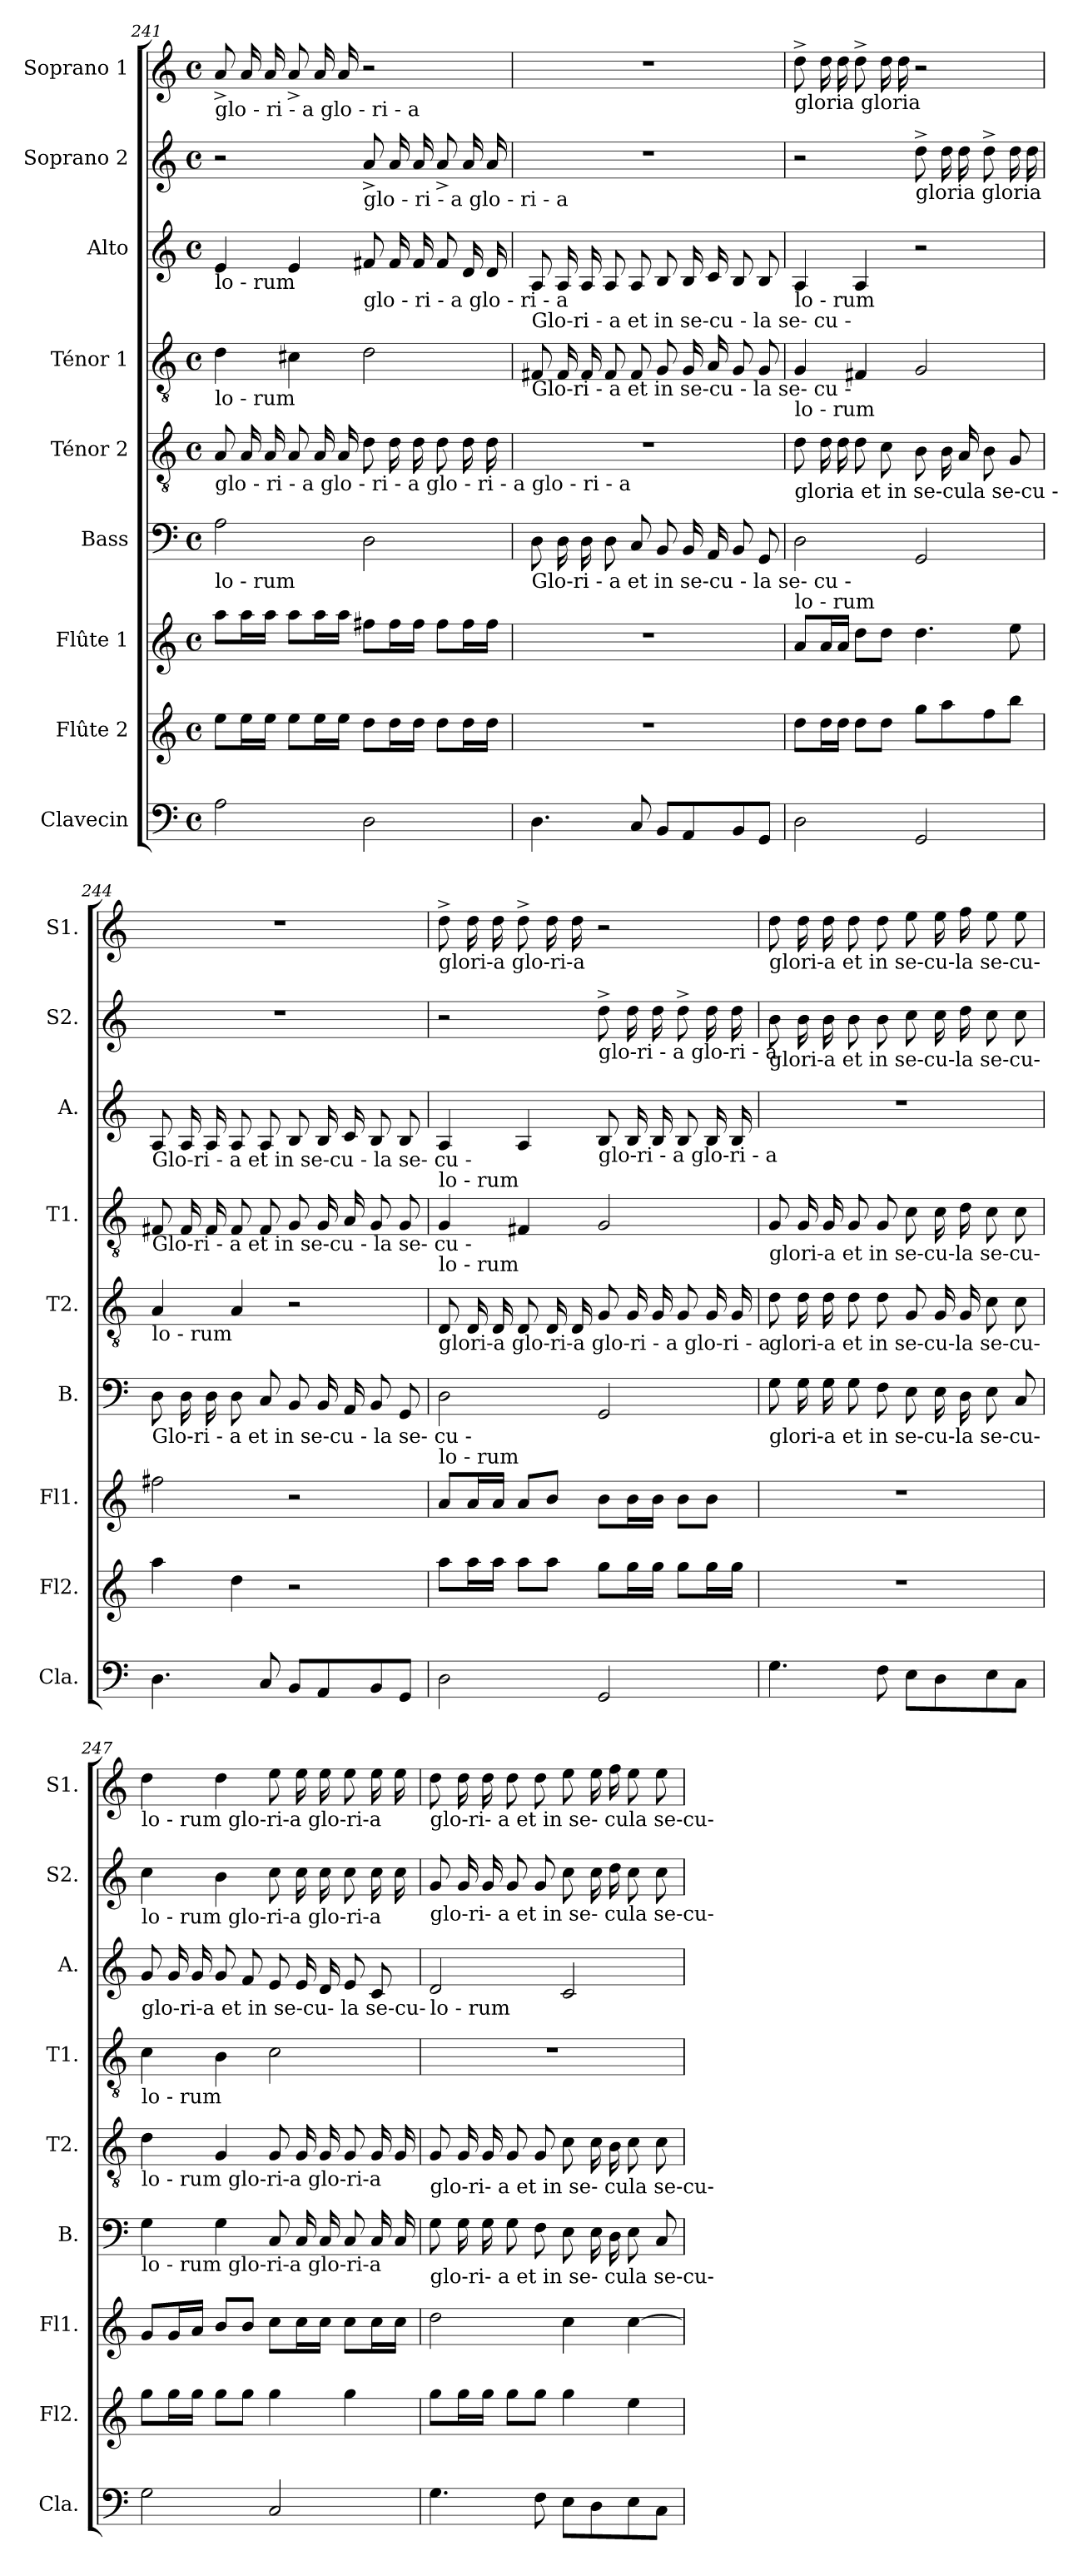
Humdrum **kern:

**kern	**kern	**kern	**kern	**kern	**kern	**kern	**kern	**kern
*part9	*part8	*part7	*part6	*part5	*part4	*part3	*part2	*part1
*staff9	*staff8	*staff7	*staff6	*staff5	*staff4	*staff3	*staff2	*staff1
*I"Clavecin	*I"Flûte 2	*I"Flûte 1	*I"Bass	*I"Ténor 2	*I"Ténor 1	*I"Alto	*I"Soprano 2	*I"Soprano 1
*I'Cla.	*I'Fl2.	*I'Fl1.	*I'B.	*I'T2.	*I'T1.	*I'A.	*I'S2.	*I'S1.
*clefF4	*clefG2	*clefG2	*clefF4	*clefGv2	*clefGv2	*clefG2	*clefG2	*clefG2
*k[]	*k[]	*k[]	*k[]	*k[]	*k[]	*k[]	*k[]	*k[]
*M4/4	*M4/4	*M4/4	*M4/4	*M4/4	*M4/4	*M4/4	*M4/4	*M4/4
*met(c)	*met(c)	*met(c)	*met(c)	*met(c)	*met(c)	*met(c)	*met(c)	*met(c)
=241	=241	=241	=241	=241	=241	=241	=241	=241
!	!	!	!	!	!	!	!	!LO:TX:b:t=glo -  ri - a   glo  -  ri - a
!	!	!	!	!	!	!LO:TX:b:t=lo       -       rum	!	!
!	!	!	!	!	!LO:TX:b:t=lo                 -                 rum	!	!	!
!	!	!	!	!LO:TX:b:t=glo -  ri - a   glo  -  ri - a   glo  - ri -  a   glo  -  ri - a	!	!	!	!
!	!	!	!LO:TX:b:t=lo                 -                 rum	!	!	!	!	!
2A\	8ee\L	8aa\L	2A\	8A/	4d\	4e/	2r	8a^/
.	16ee\L	16aa\L	.	16A/	.	.	.	16a/
.	16ee\JJ	16aa\JJ	.	16A/	.	.	.	16a/
.	8ee\L	8aa\L	.	8A/	4c#X\	4e/	.	8a^/
.	16ee\L	16aa\L	.	16A/	.	.	.	16a/
.	16ee\JJ	16aa\JJ	.	16A/	.	.	.	16a/
!	!	!	!	!	!	!	!LO:TX:b:t=glo  - ri -  a   glo  -  ri - a	!
!	!	!	!	!	!	!LO:TX:b:t=glo  - ri -  a   glo  -  ri - a	!	!
2D\	8dd\L	8ff#X\L	2D\	8d\	2d\	8f#X/	8a^/	2r
.	16dd\L	16ff#\L	.	16d\	.	16f#/	16a/	.
.	16dd\JJ	16ff#\JJ	.	16d\	.	16f#/	16a/	.
.	8dd\L	8ff#\L	.	8d\	.	8f#/	8a^/	.
.	16dd\L	16ff#\L	.	16d\	.	16d/	16a/	.
.	16dd\JJ	16ff#\JJ	.	16d\	.	16d/	16a/	.
!!LO:PB:g=z
=242	=242	=242	=242	=242	=242	=242	=242	=242
!	!	!	!	!	!	!LO:TX:b:t=Glo-ri - a    et   in   se-cu - la  se- cu -	!	!
!	!	!	!	!	!LO:TX:b:t=Glo-ri - a    et   in   se-cu - la  se- cu -	!	!	!
!	!	!	!LO:TX:b:t=Glo-ri - a    et   in   se-cu - la  se- cu -	!	!	!	!	!
4.D\	1r	1r	8D\	1r	8F#X/	8A/	1r	1r
.	.	.	16D\	.	16F#/	16A/	.	.
.	.	.	16D\	.	16F#/	16A/	.	.
.	.	.	8D\	.	8F#/	8A/	.	.
8C/	.	.	8C/	.	8F#/	8A/	.	.
8BB/L	.	.	8BB/	.	8G/	8B/	.	.
8AA/	.	.	16BB/	.	16G/	16B/	.	.
.	.	.	16AA/	.	16A/	16c/	.	.
8BB/	.	.	8BB/	.	8G/	8B/	.	.
8GG/J	.	.	8GG/	.	8G/	8B/	.	.
=243	=243	=243	=243	=243	=243	=243	=243	=243
!	!	!	!	!	!	!	!	!LO:TX:b:t=gloria gloria
!	!	!	!	!	!	!LO:TX:b:t=lo  -  rum	!	!
!	!	!	!	!	!LO:TX:b:t=lo        -       rum	!	!	!
!	!	!	!	!LO:TX:b:t=gloria et  in  se-cula se-cu -	!	!	!	!
!	!	!	!LO:TX:b:t=lo        -       rum	!	!	!	!	!
2D\	8dd\L	8a/L	2D\	8d\	4G/	4A/	2r	8dd^\
.	16dd\L	16a/L	.	16d\	.	.	.	16dd\
.	16dd\JJ	16a/JJ	.	16d\	.	.	.	16dd\
.	8dd\L	8dd\L	.	8d\	4F#X/	4A/	.	8dd^\
.	8dd\J	8dd\J	.	8c\	.	.	.	16dd\
.	.	.	.	.	.	.	.	16dd\
!	!	!	!	!	!	!	!LO:TX:b:t=gloria  gloria	!
2GG/	8gg\L	4.dd\	2GG/	8B\	2G/	2r	8dd^\	2r
.	8aa\	.	.	16B\	.	.	16dd\	.
.	.	.	.	16A/	.	.	16dd\	.
.	8ff\	.	.	8B\	.	.	8dd^\	.
.	8bb\J	8ee\	.	8G/	.	.	16dd\	.
.	.	.	.	.	.	.	16dd\	.
=244	=244	=244	=244	=244	=244	=244	=244	=244
!	!	!	!	!	!	!LO:TX:b:t=Glo-ri - a    et   in   se-cu - la  se- cu -	!	!
!	!	!	!	!	!LO:TX:b:t=Glo-ri - a    et   in   se-cu - la  se- cu -	!	!	!
!	!	!	!	!LO:TX:b:t=lo     -      rum	!	!	!	!
!	!	!	!LO:TX:b:t=Glo-ri - a    et   in   se-cu - la  se- cu -	!	!	!	!	!
4.D\	4aa\	2ff#X\	8D\	4A/	8F#X/	8A/	1r	1r
.	.	.	16D\	.	16F#/	16A/	.	.
.	.	.	16D\	.	16F#/	16A/	.	.
.	4dd\	.	8D\	4A/	8F#/	8A/	.	.
8C/	.	.	8C/	.	8F#/	8A/	.	.
8BB/L	2r	2r	8BB/	2r	8G/	8B/	.	.
8AA/	.	.	16BB/	.	16G/	16B/	.	.
.	.	.	16AA/	.	16A/	16c/	.	.
8BB/	.	.	8BB/	.	8G/	8B/	.	.
8GG/J	.	.	8GG/	.	8G/	8B/	.	.
!!LO:PB:g=z
=245	=245	=245	=245	=245	=245	=245	=245	=245
!	!	!	!	!	!	!	!	!LO:TX:b:t=glori-a  glo-ri-a
!	!	!	!	!	!	!LO:TX:b:t=lo   -    rum	!	!
!	!	!	!	!	!LO:TX:b:t=lo          -          rum	!	!	!
!	!	!	!	!LO:TX:b:t=glori-a  glo-ri-a  glo-ri - a    glo-ri - a	!	!	!	!
!	!	!	!LO:TX:b:t=lo          -          rum	!	!	!	!	!
2D\	8aa\L	8a/L	2D\	8D/	4G/	4A/	2r	8dd^\
.	16aa\L	16a/L	.	16D/	.	.	.	16dd\
.	16aa\JJ	16a/JJ	.	16D/	.	.	.	16dd\
.	8aa\L	8a/L	.	8D/	4F#X/	4A/	.	8dd^\
.	8aa\J	8b/J	.	16D/	.	.	.	16dd\
.	.	.	.	16D/	.	.	.	16dd\
!	!	!	!	!	!	!	!LO:TX:b:t=glo-ri - a    glo-ri - a	!
!	!	!	!	!	!	!LO:TX:b:t=glo-ri - a    glo-ri - a	!	!
2GG/	8gg\L	8b\L	2GG/	8G/	2G/	8B/	8dd^\	2r
.	16gg\L	16b\L	.	16G/	.	16B/	16dd\	.
.	16gg\JJ	16b\JJ	.	16G/	.	16B/	16dd\	.
.	8gg\L	8b\L	.	8G/	.	8B/	8dd^\	.
.	16gg\L	8b\J	.	16G/	.	16B/	16dd\	.
.	16gg\JJ	.	.	16G/	.	16B/	16dd\	.
=246	=246	=246	=246	=246	=246	=246	=246	=246
!	!	!	!	!	!	!	!	!LO:TX:b:t=glori-a   et  in  se-cu-la se-cu-
!	!	!	!	!	!	!	!LO:TX:b:t=glori-a   et  in  se-cu-la se-cu-	!
!	!	!	!	!	!LO:TX:b:t=glori-a   et  in  se-cu-la se-cu-	!	!	!
!	!	!	!	!LO:TX:b:t=glori-a   et  in  se-cu-la se-cu-	!	!	!	!
!	!	!	!LO:TX:b:t=glori-a   et  in  se-cu-la se-cu-	!	!	!	!	!
4.G\	1r	1r	8G\	8d\	8G/	1r	8b\	8dd\
.	.	.	16G\	16d\	16G/	.	16b\	16dd\
.	.	.	16G\	16d\	16G/	.	16b\	16dd\
.	.	.	8G\	8d\	8G/	.	8b\	8dd\
8F\	.	.	8F\	8d\	8G/	.	8b\	8dd\
8E\L	.	.	8E\	8G/	8c\	.	8cc\	8ee\
8D\	.	.	16E\	16G/	16c\	.	16cc\	16ee\
.	.	.	16D\	16G/	16d\	.	16dd\	16ff\
8E\	.	.	8E\	8c\	8c\	.	8cc\	8ee\
8C\J	.	.	8C/	8c\	8c\	.	8cc\	8ee\
=247	=247	=247	=247	=247	=247	=247	=247	=247
!	!	!	!	!	!	!	!	!LO:TX:b:t=lo    -    rum     glo-ri-a   glo-ri-a
!	!	!	!	!	!	!	!LO:TX:b:t=lo    -    rum     glo-ri-a   glo-ri-a	!
!	!	!	!	!	!	!LO:TX:b:t=glo-ri-a  et  in   se-cu- la se-cu-	!	!
!	!	!	!	!	!LO:TX:b:t=lo          -        rum	!	!	!
!	!	!	!	!LO:TX:b:t=lo    -    rum     glo-ri-a   glo-ri-a	!	!	!	!
!	!	!	!LO:TX:b:t=lo    -    rum     glo-ri-a   glo-ri-a	!	!	!	!	!
2G\	8gg\L	8g/L	4G\	4d\	4c\	8g/	4cc\	4dd\
.	16gg\L	16g/L	.	.	.	16g/	.	.
.	16gg\JJ	16a/JJ	.	.	.	16g/	.	.
.	8gg\L	8b/L	4G\	4G/	4B\	8g/	4b\	4dd\
.	8gg\J	8b/J	.	.	.	8f/	.	.
2C/	4gg\	8cc\L	8C/	8G/	2c\	8e/	8cc\	8ee\
.	.	16cc\L	16C/	16G/	.	16e/	16cc\	16ee\
.	.	16cc\JJ	16C/	16G/	.	16d/	16cc\	16ee\
.	4gg\	8cc\L	8C/	8G/	.	8e/	8cc\	8ee\
.	.	16cc\L	16C/	16G/	.	8c/	16cc\	16ee\
.	.	16cc\JJ	16C/	16G/	.	.	16cc\	16ee\
!!LO:PB:g=z
=248	=248	=248	=248	=248	=248	=248	=248	=248
!	!	!	!	!	!	!	!	!LO:TX:b:t=glo-ri- a  et   in  se- cula se-cu-
!	!	!	!	!	!	!	!LO:TX:b:t=glo-ri- a  et   in  se- cula se-cu-	!
!	!	!	!	!	!	!LO:TX:b:t=lo         -          rum	!	!
!	!	!	!	!LO:TX:b:t=glo-ri- a  et   in  se- cula se-cu-	!	!	!	!
!	!	!	!LO:TX:b:t=glo-ri- a  et   in  se- cula se-cu-	!	!	!	!	!
4.G\	8gg\L	2dd\	8G\	8G/	1r	2d/	8g/	8dd\
.	16gg\L	.	16G\	16G/	.	.	16g/	16dd\
.	16gg\JJ	.	16G\	16G/	.	.	16g/	16dd\
.	8gg\L	.	8G\	8G/	.	.	8g/	8dd\
8F\	8gg\J	.	8F\	8G/	.	.	8g/	8dd\
8E\L	4gg\	4cc\	8E\	8c\	.	2c/	8cc\	8ee\
8D\	.	.	16E\	16c\	.	.	16cc\	16ee\
.	.	.	16D\	16B\	.	.	16dd\	16ff\
8E\	4ee\	[4cc\	8E\	8c\	.	.	8cc\	8ee\
8C\J	.	.	8C/	8c\	.	.	8cc\	8ee\
=	=	=	=	=	=	=	=	=
*-	*-	*-	*-	*-	*-	*-	*-	*-
